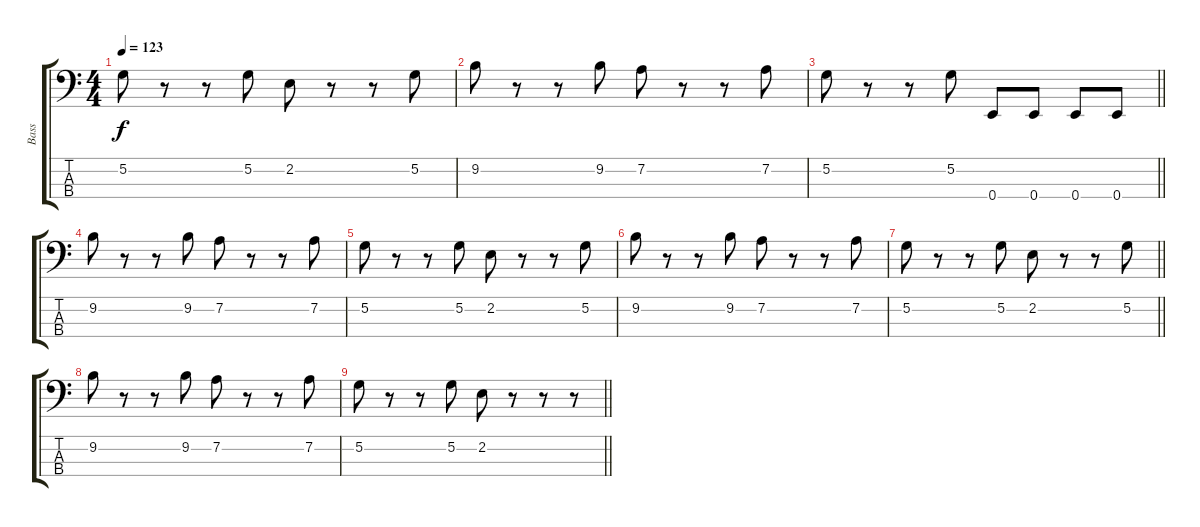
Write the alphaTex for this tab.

\track ("Bass" "Bass") {instrument electricbassfinger}
\staff {score tabs}
\tuning (G2 D2 A1 E1) {hide}
\ts (4 4)
\tempo 123
\clef f4
\ks c
5.2.8{dy f} r.8 r.8 5.2.8 2.2.8 r.8 r.8 5.2.8 |
9.2.8 r.8 r.8 9.2.8 7.2.8 r.8 r.8 7.2.8 |
\barLineRight lightlight
5.2.8 r.8 r.8 5.2.8 0.4.8 0.4.8 0.4.8 0.4.8 |
9.2.8 r.8 r.8 9.2.8 7.2.8 r.8 r.8 7.2.8 |
5.2.8 r.8 r.8 5.2.8 2.2.8 r.8 r.8 5.2.8 |
9.2.8 r.8 r.8 9.2.8 7.2.8 r.8 r.8 7.2.8 |
\barLineRight lightlight
5.2.8 r.8 r.8 5.2.8 2.2.8 r.8 r.8 5.2.8 |
9.2.8 r.8 r.8 9.2.8 7.2.8 r.8 r.8 7.2.8 |
\barLineRight lightlight
5.2.8 r.8 r.8 5.2.8 2.2.8 r.8 r.8 r.8
